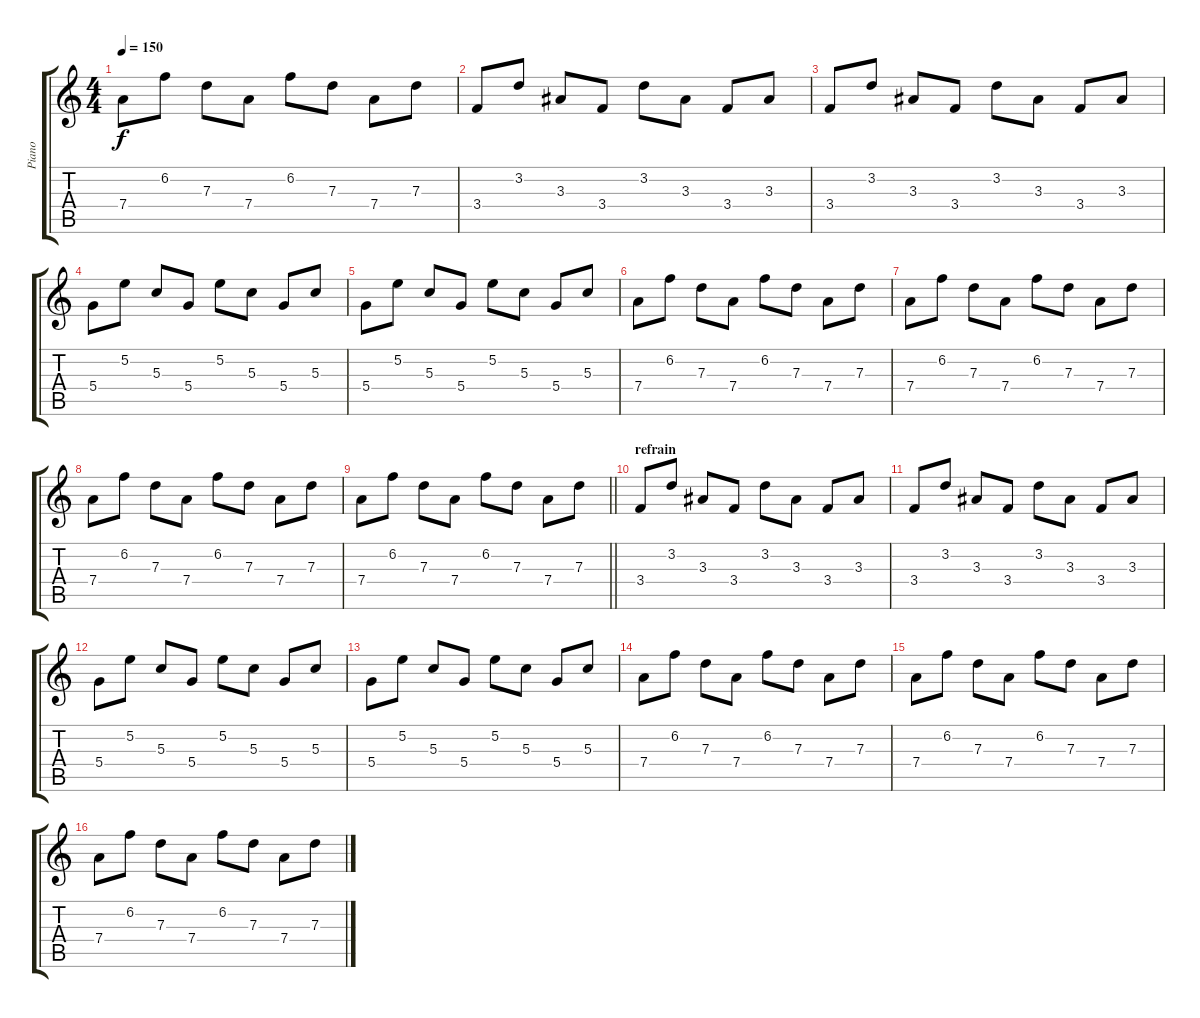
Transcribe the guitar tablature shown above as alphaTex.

\track ("Piano" "Piano") {instrument brightacousticpiano}
\staff {score tabs}
\tuning (E5 B4 G4 D4 A3 E3) {hide}
\ts (4 4)
\tempo 150
\clef g2
\ks c
7.4.8{dy f} 6.2.8 7.3.8 7.4.8 6.2.8 7.3.8 7.4.8 7.3.8 |
3.4.8 3.2.8 3.3.8 3.4.8 3.2.8 3.3.8 3.4.8 3.3.8 |
3.4.8 3.2.8 3.3.8 3.4.8 3.2.8 3.3.8 3.4.8 3.3.8 |
5.4.8 5.2.8 5.3.8 5.4.8 5.2.8 5.3.8 5.4.8 5.3.8 |
5.4.8 5.2.8 5.3.8 5.4.8 5.2.8 5.3.8 5.4.8 5.3.8 |
7.4.8 6.2.8 7.3.8 7.4.8 6.2.8 7.3.8 7.4.8 7.3.8 |
7.4.8 6.2.8 7.3.8 7.4.8 6.2.8 7.3.8 7.4.8 7.3.8 |
7.4.8 6.2.8 7.3.8 7.4.8 6.2.8 7.3.8 7.4.8 7.3.8 |
\barLineRight lightlight
7.4.8 6.2.8 7.3.8 7.4.8 6.2.8 7.3.8 7.4.8 7.3.8 |
\section ("" "refrain")
3.4.8 3.2.8 3.3.8 3.4.8 3.2.8 3.3.8 3.4.8 3.3.8 |
3.4.8 3.2.8 3.3.8 3.4.8 3.2.8 3.3.8 3.4.8 3.3.8 |
5.4.8 5.2.8 5.3.8 5.4.8 5.2.8 5.3.8 5.4.8 5.3.8 |
5.4.8 5.2.8 5.3.8 5.4.8 5.2.8 5.3.8 5.4.8 5.3.8 |
7.4.8 6.2.8 7.3.8 7.4.8 6.2.8 7.3.8 7.4.8 7.3.8 |
7.4.8 6.2.8 7.3.8 7.4.8 6.2.8 7.3.8 7.4.8 7.3.8 |
7.4.8 6.2.8 7.3.8 7.4.8 6.2.8 7.3.8 7.4.8 7.3.8
